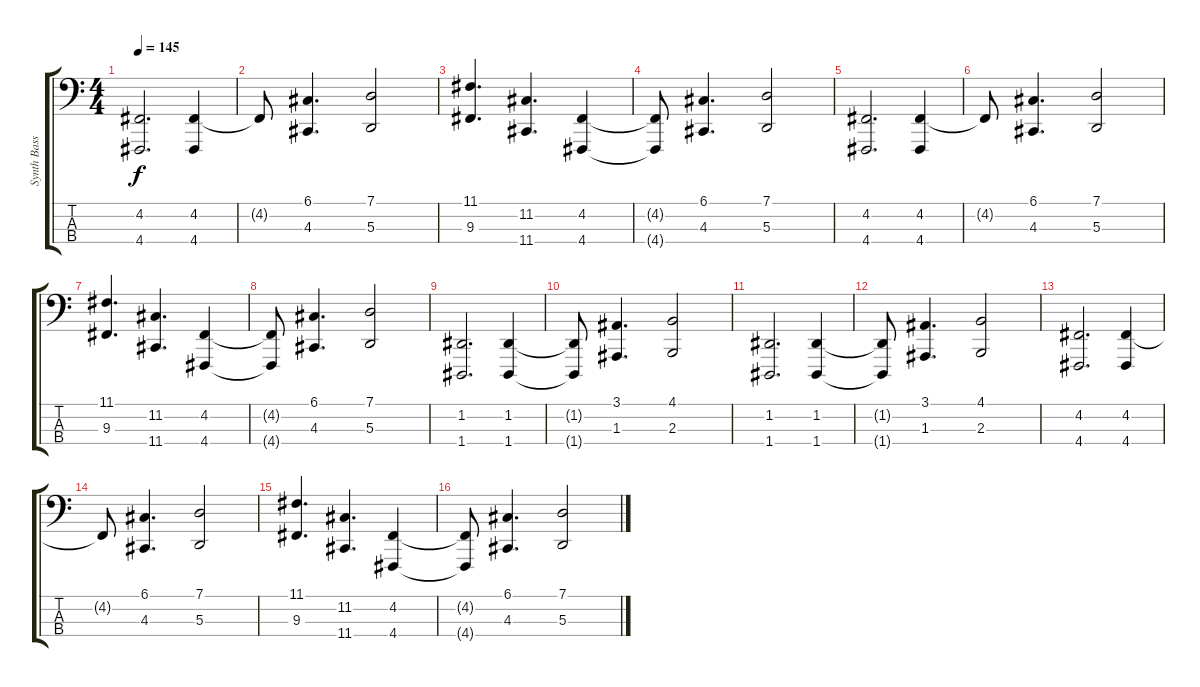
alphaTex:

\track ("Synth Bass" "Synth Bass") {instrument synthbass1}
\staff {score tabs}
\tuning (G1 D1 A0 D0) {hide}
\ts (4 4)
\tempo 145
\clef f4
\ks c
(4.2 4.4).2{d dy f} (4.2 4.4).4 |
4.2{t}.8 (6.1 4.3).4{d} (7.1 5.3).2 |
(11.1 9.3).4{d} (11.2 11.4).4{d} (4.2 4.4).4 |
(4.2{t} 4.4{t}).8 (6.1 4.3).4{d} (7.1 5.3).2 |
(4.2 4.4).2{d} (4.2 4.4).4 |
4.2{t}.8 (6.1 4.3).4{d} (7.1 5.3).2 |
(11.1 9.3).4{d} (11.2 11.4).4{d} (4.2 4.4).4 |
(4.2{t} 4.4{t}).8 (6.1 4.3).4{d} (7.1 5.3).2 |
(1.2 1.4).2{d} (1.2 1.4).4 |
(1.2{t} 1.4{t}).8 (3.1 1.3).4{d} (4.1 2.3).2 |
(1.2 1.4).2{d} (1.2 1.4).4 |
(1.2{t} 1.4{t}).8 (3.1 1.3).4{d} (4.1 2.3).2 |
(4.2 4.4).2{d} (4.2 4.4).4 |
4.2{t}.8 (6.1 4.3).4{d} (7.1 5.3).2 |
(11.1 9.3).4{d} (11.2 11.4).4{d} (4.2 4.4).4 |
(4.2{t} 4.4{t}).8 (6.1 4.3).4{d} (7.1 5.3).2
